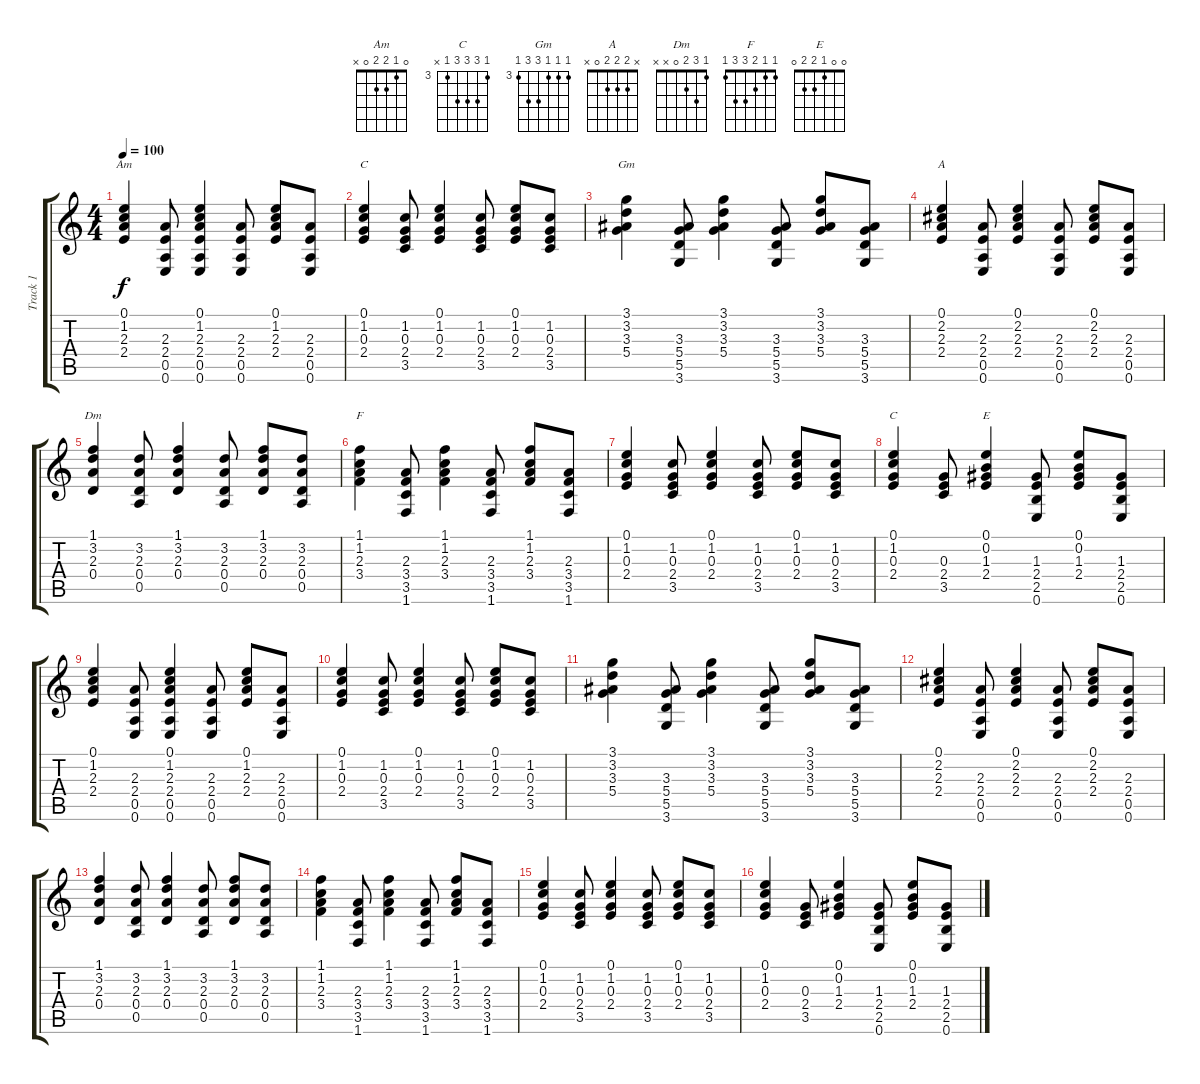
\track ("Track 1" "Track 1") {instrument acousticguitarsteel}
\staff {score tabs}
\tuning (E4 B3 G3 D3 A2 E2) {hide}
\chord ("Am" 0 1 2 2 0 x)
\chord ("C" 0 1 0 2 3 x)
\chord ("Gm" 3 3 3 5 5 3) {firstfret 3}
\chord ("A" x 2 2 2 0 x)
\chord ("Dm" 1 3 2 0 x x)
\chord ("F" 1 1 2 3 3 1)
\chord ("C" 3 5 5 5 3 x) {firstfret 3}
\chord ("E" 0 0 1 2 2 0)
\ts (4 4)
\tempo 100
\clef g2
\ks c
(0.1 1.2 2.3 2.4).4{ch "Am" dy f} (2.3 2.4 0.5 0.6).8 (0.1 1.2 2.3 2.4 0.5 0.6).4 (2.3 2.4 0.5 0.6).8 (0.1 1.2 2.3 2.4).8 (2.3 2.4 0.5 0.6).8 |
(0.1 1.2 0.3 2.4).4{ch "C"} (1.2 0.3 2.4 3.5).8 (0.1 1.2 0.3 2.4).4 (1.2 0.3 2.4 3.5).8 (0.1 1.2 0.3 2.4).8 (1.2 0.3 2.4 3.5).8 |
(3.1 3.2 3.3 5.4).4{ch "Gm"} (3.3 5.4 5.5 3.6).8 (3.1 3.2 3.3 5.4).4 (3.3 5.4 5.5 3.6).8 (3.1 3.2 3.3 5.4).8 (3.3 5.4 5.5 3.6).8 |
(0.1 2.2 2.3 2.4).4{ch "A"} (2.3 2.4 0.5 0.6).8 (0.1 2.2 2.3 2.4).4 (2.3 2.4 0.5 0.6).8 (0.1 2.2 2.3 2.4).8 (2.3 2.4 0.5 0.6).8 |
(1.1 3.2 2.3 0.4).4{ch "Dm"} (3.2 2.3 0.4 0.5).8 (1.1 3.2 2.3 0.4).4 (3.2 2.3 0.4 0.5).8 (1.1 3.2 2.3 0.4).8 (3.2 2.3 0.4 0.5).8 |
(1.1 1.2 2.3 3.4).4{ch "F"} (2.3 3.4 3.5 1.6).8 (1.1 1.2 2.3 3.4).4 (2.3 3.4 3.5 1.6).8 (1.1 1.2 2.3 3.4).8 (2.3 3.4 3.5 1.6).8 |
(0.1 1.2 0.3 2.4).4 (1.2 0.3 2.4 3.5).8 (0.1 1.2 0.3 2.4).4 (1.2 0.3 2.4 3.5).8 (0.1 1.2 0.3 2.4).8 (1.2 0.3 2.4 3.5).8 |
(0.1 1.2 0.3 2.4).4{ch "C"} (0.3 2.4 3.5).8 (0.1 0.2 1.3 2.4).4{ch "E"} (1.3 2.4 2.5 0.6).8 (0.1 0.2 1.3 2.4).8 (1.3 2.4 2.5 0.6).8 |
(0.1 1.2 2.3 2.4).4 (2.3 2.4 0.5 0.6).8 (0.1 1.2 2.3 2.4 0.5 0.6).4 (2.3 2.4 0.5 0.6).8 (0.1 1.2 2.3 2.4).8 (2.3 2.4 0.5 0.6).8 |
(0.1 1.2 0.3 2.4).4 (1.2 0.3 2.4 3.5).8 (0.1 1.2 0.3 2.4).4 (1.2 0.3 2.4 3.5).8 (0.1 1.2 0.3 2.4).8 (1.2 0.3 2.4 3.5).8 |
(3.1 3.2 3.3 5.4).4 (3.3 5.4 5.5 3.6).8 (3.1 3.2 3.3 5.4).4 (3.3 5.4 5.5 3.6).8 (3.1 3.2 3.3 5.4).8 (3.3 5.4 5.5 3.6).8 |
(0.1 2.2 2.3 2.4).4 (2.3 2.4 0.5 0.6).8 (0.1 2.2 2.3 2.4).4 (2.3 2.4 0.5 0.6).8 (0.1 2.2 2.3 2.4).8 (2.3 2.4 0.5 0.6).8 |
(1.1 3.2 2.3 0.4).4 (3.2 2.3 0.4 0.5).8 (1.1 3.2 2.3 0.4).4 (3.2 2.3 0.4 0.5).8 (1.1 3.2 2.3 0.4).8 (3.2 2.3 0.4 0.5).8 |
(1.1 1.2 2.3 3.4).4 (2.3 3.4 3.5 1.6).8 (1.1 1.2 2.3 3.4).4 (2.3 3.4 3.5 1.6).8 (1.1 1.2 2.3 3.4).8 (2.3 3.4 3.5 1.6).8 |
(0.1 1.2 0.3 2.4).4 (1.2 0.3 2.4 3.5).8 (0.1 1.2 0.3 2.4).4 (1.2 0.3 2.4 3.5).8 (0.1 1.2 0.3 2.4).8 (1.2 0.3 2.4 3.5).8 |
(0.1 1.2 0.3 2.4).4 (0.3 2.4 3.5).8 (0.1 0.2 1.3 2.4).4 (1.3 2.4 2.5 0.6).8 (0.1 0.2 1.3 2.4).8 (1.3 2.4 2.5 0.6).8
